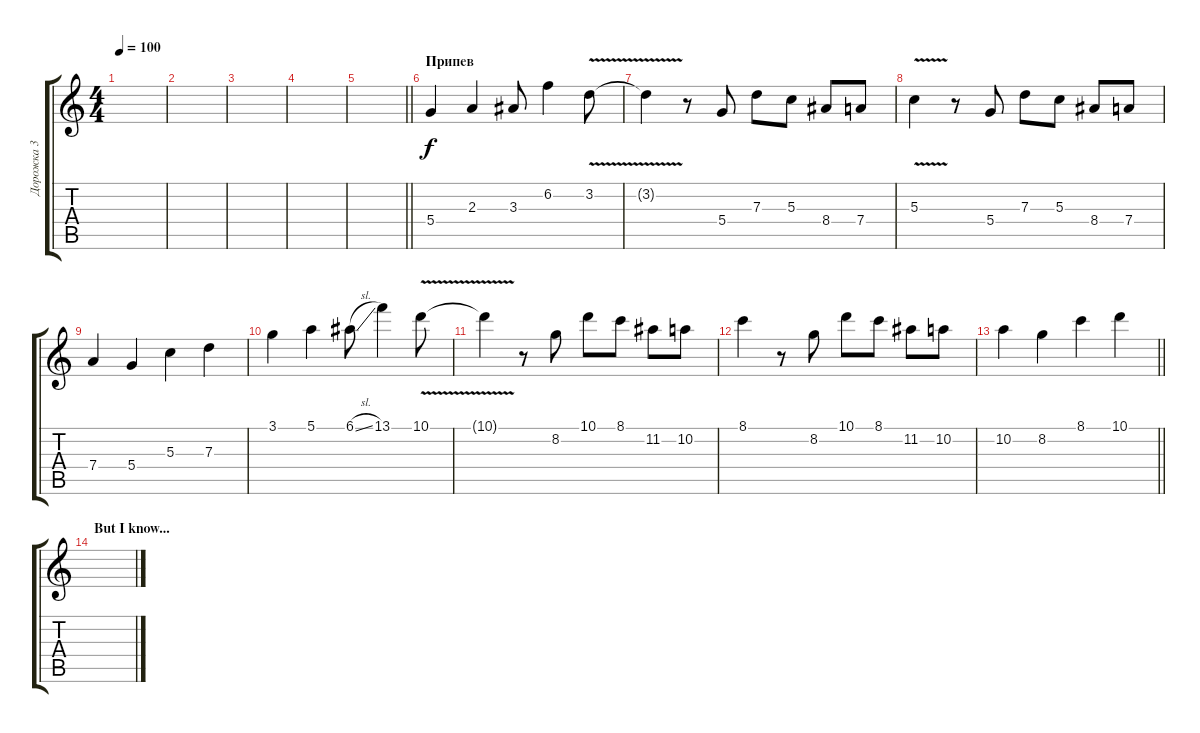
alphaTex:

\track ("Дорожка 3" "Дорожка 3") {instrument distortionguitar}
\staff {score tabs}
\tuning (E4 B3 G3 D3 A2 E2) {hide}
\ts (4 4)
\tempo 100
\clef g2
\ks c
|
|
|
|
\barLineRight lightlight
|
\section ("" "Припев")
5.4.4 2.3.4 3.3.8 6.2.4 3.2{v}.8 |
3.2{t}.4 r.8 5.4.8 7.3.8 5.3.8 8.4.8 7.4.8 |
5.3{v}.4 r.8 5.4.8 7.3.8 5.3.8 8.4.8 7.4.8 |
7.4.4 5.4.4 5.3.4 7.3.4 |
3.1.4 5.1.4 6.1{sl}.8 13.1.4 10.1{v}.8 |
10.1{t}.4 r.8 8.2.8 10.1.8 8.1.8 11.2.8 10.2.8 |
8.1.4 r.8 8.2.8 10.1.8 8.1.8 11.2.8 10.2.8 |
\barLineRight lightlight
10.2.4 8.2.4 8.1.4 10.1.4 |
\section ("" "But I know...")
